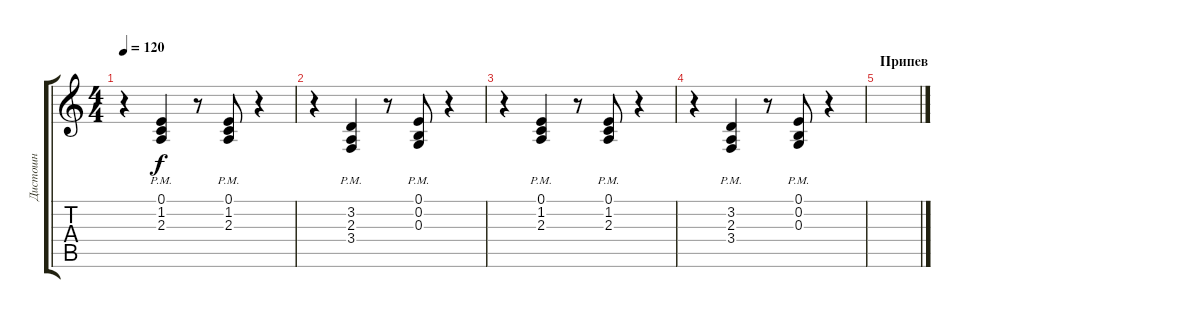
\track ("Дистошн" "Дистошн") {instrument acousticgrandpiano}
\staff {score tabs}
\tuning (E4 B3 G3 D3 A2 E2) {hide}
\ts (4 4)
\tempo 120
\clef g2
\ks aminor
r.4{dy f} (0.1 1.2{pm} 2.3).4 r.8 (0.1 1.2{pm} 2.3).8 r.4 |
r.4 (3.2{pm} 2.3 3.4).4 r.8 (0.1 0.2{pm} 0.3).8 r.4 |
r.4 (0.1 1.2{pm} 2.3).4 r.8 (0.1 1.2{pm} 2.3).8 r.4 |
r.4 (3.2{pm} 2.3 3.4).4 r.8 (0.1 0.2{pm} 0.3).8 r.4 |
\section ("" "Припев")
